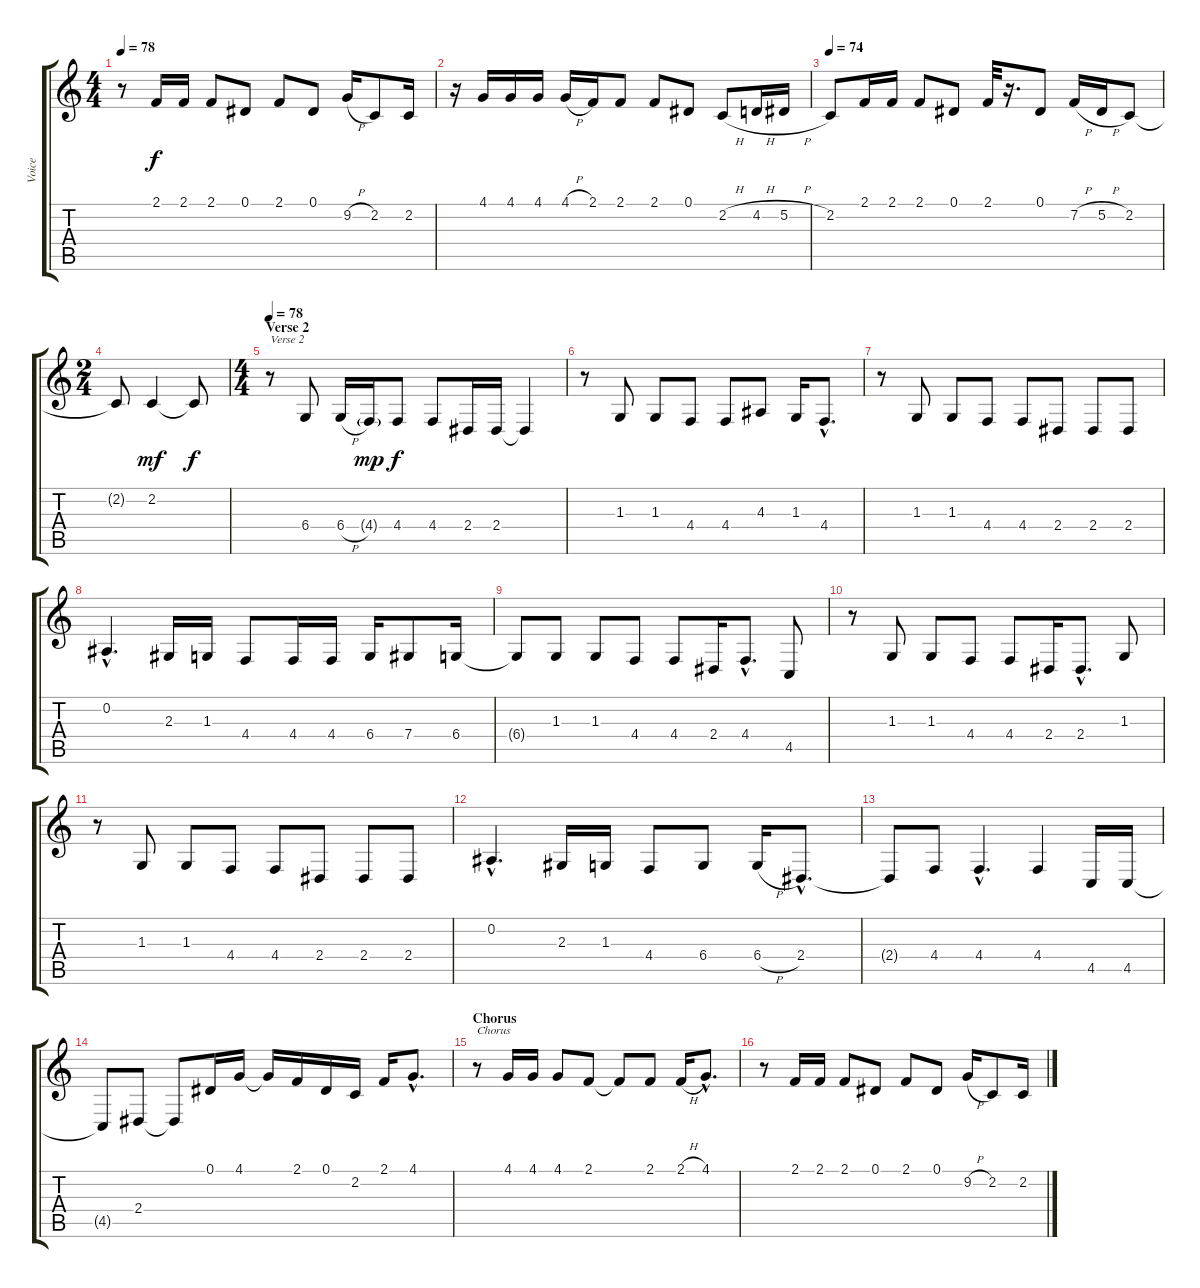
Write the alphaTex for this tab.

\track ("Voice" "Voice") {instrument clarinet}
\staff {score tabs}
\tuning (Eb4 Bb3 Gb3 Db3 Ab2 Eb2) {hide}
\ts (4 4)
\tempo 78
\clef g2
\ks c
r.8{dy f} 2.1.16 2.1.16 2.1.8 0.1.8 2.1.8 0.1.8 9.2{h}.16 2.2.8 2.2.16 |
r.16{volume 15} 4.1.16 4.1.16 4.1.16 4.1{h}.16 2.1.16 2.1.8 2.1.8 0.1.8 2.2{h}.8 4.2{h}.16 5.2{h}.16 |
\tempo 74
2.2.8 2.1.16 2.1.16 2.1.8 0.1.8 2.1.32 r.16{d} 0.1.8 7.2{h}.16 5.2{h}.16 2.2.8 |
\ts (2 4)
2.2{t}.8 2.2.4{dy mf} 2.2{t}.8{dy f} |
\ts (4 4)
\section ("" "Verse 2")
\tempo 78
r.8{txt "Verse 2" volume 12} 6.4.8 6.4{h}.16 4.4{g}.16{dy mp} 4.4.8{dy f} 4.4.8 2.4.16 2.4.16 2.4{t}.4 |
r.8 1.3.8 1.3.8 4.4.8 4.4.8 4.3.8 1.3.16 4.4{hac}.8{d} |
r.8 1.3.8 1.3.8 4.4.8 4.4.8 2.4.8 2.4.8 2.4.8 |
0.2{hac}.4{d} 2.3.16 1.3.16 4.4.8 4.4.16 4.4.16 6.4.16 7.4.8 6.4.16 |
6.4{t}.8 1.3.8 1.3.8 4.4.8 4.4.8 2.4.16 4.4{hac}.8{d} 4.5.8 |
r.8 1.3.8 1.3.8 4.4.8 4.4.8 2.4.16 2.4{hac}.8{d} 1.3.8 |
r.8 1.3.8 1.3.8 4.4.8 4.4.8 2.4.8 2.4.8 2.4.8 |
0.2{hac}.4{d} 2.3.16 1.3.16 4.4.8 6.4.8 6.4{h}.16{volume 14} 2.4{hac}.8{d} |
2.4{t}.8{volume 14} 4.4.8 4.4{hac}.4{d} 4.4.4 4.5.16 4.5.16 |
4.5{t}.8{volume 14} 2.4.8 2.4{t}.8 0.1.16{volume 14} 4.1.16 4.1{t}.16 2.1.16 0.1.16 2.2.16 2.1.16 4.1{hac}.8{d} |
\section ("" "Chorus")
r.8{txt "Chorus" volume 16} 4.1.16 4.1.16 4.1.8 2.1.8 2.1{t}.8 2.1.8 2.1{h}.16 4.1{hac}.8{d} |
r.8{volume 16} 2.1.16 2.1.16 2.1.8 0.1.8 2.1.8 0.1.8 9.2{h}.16 2.2.8 2.2.16
